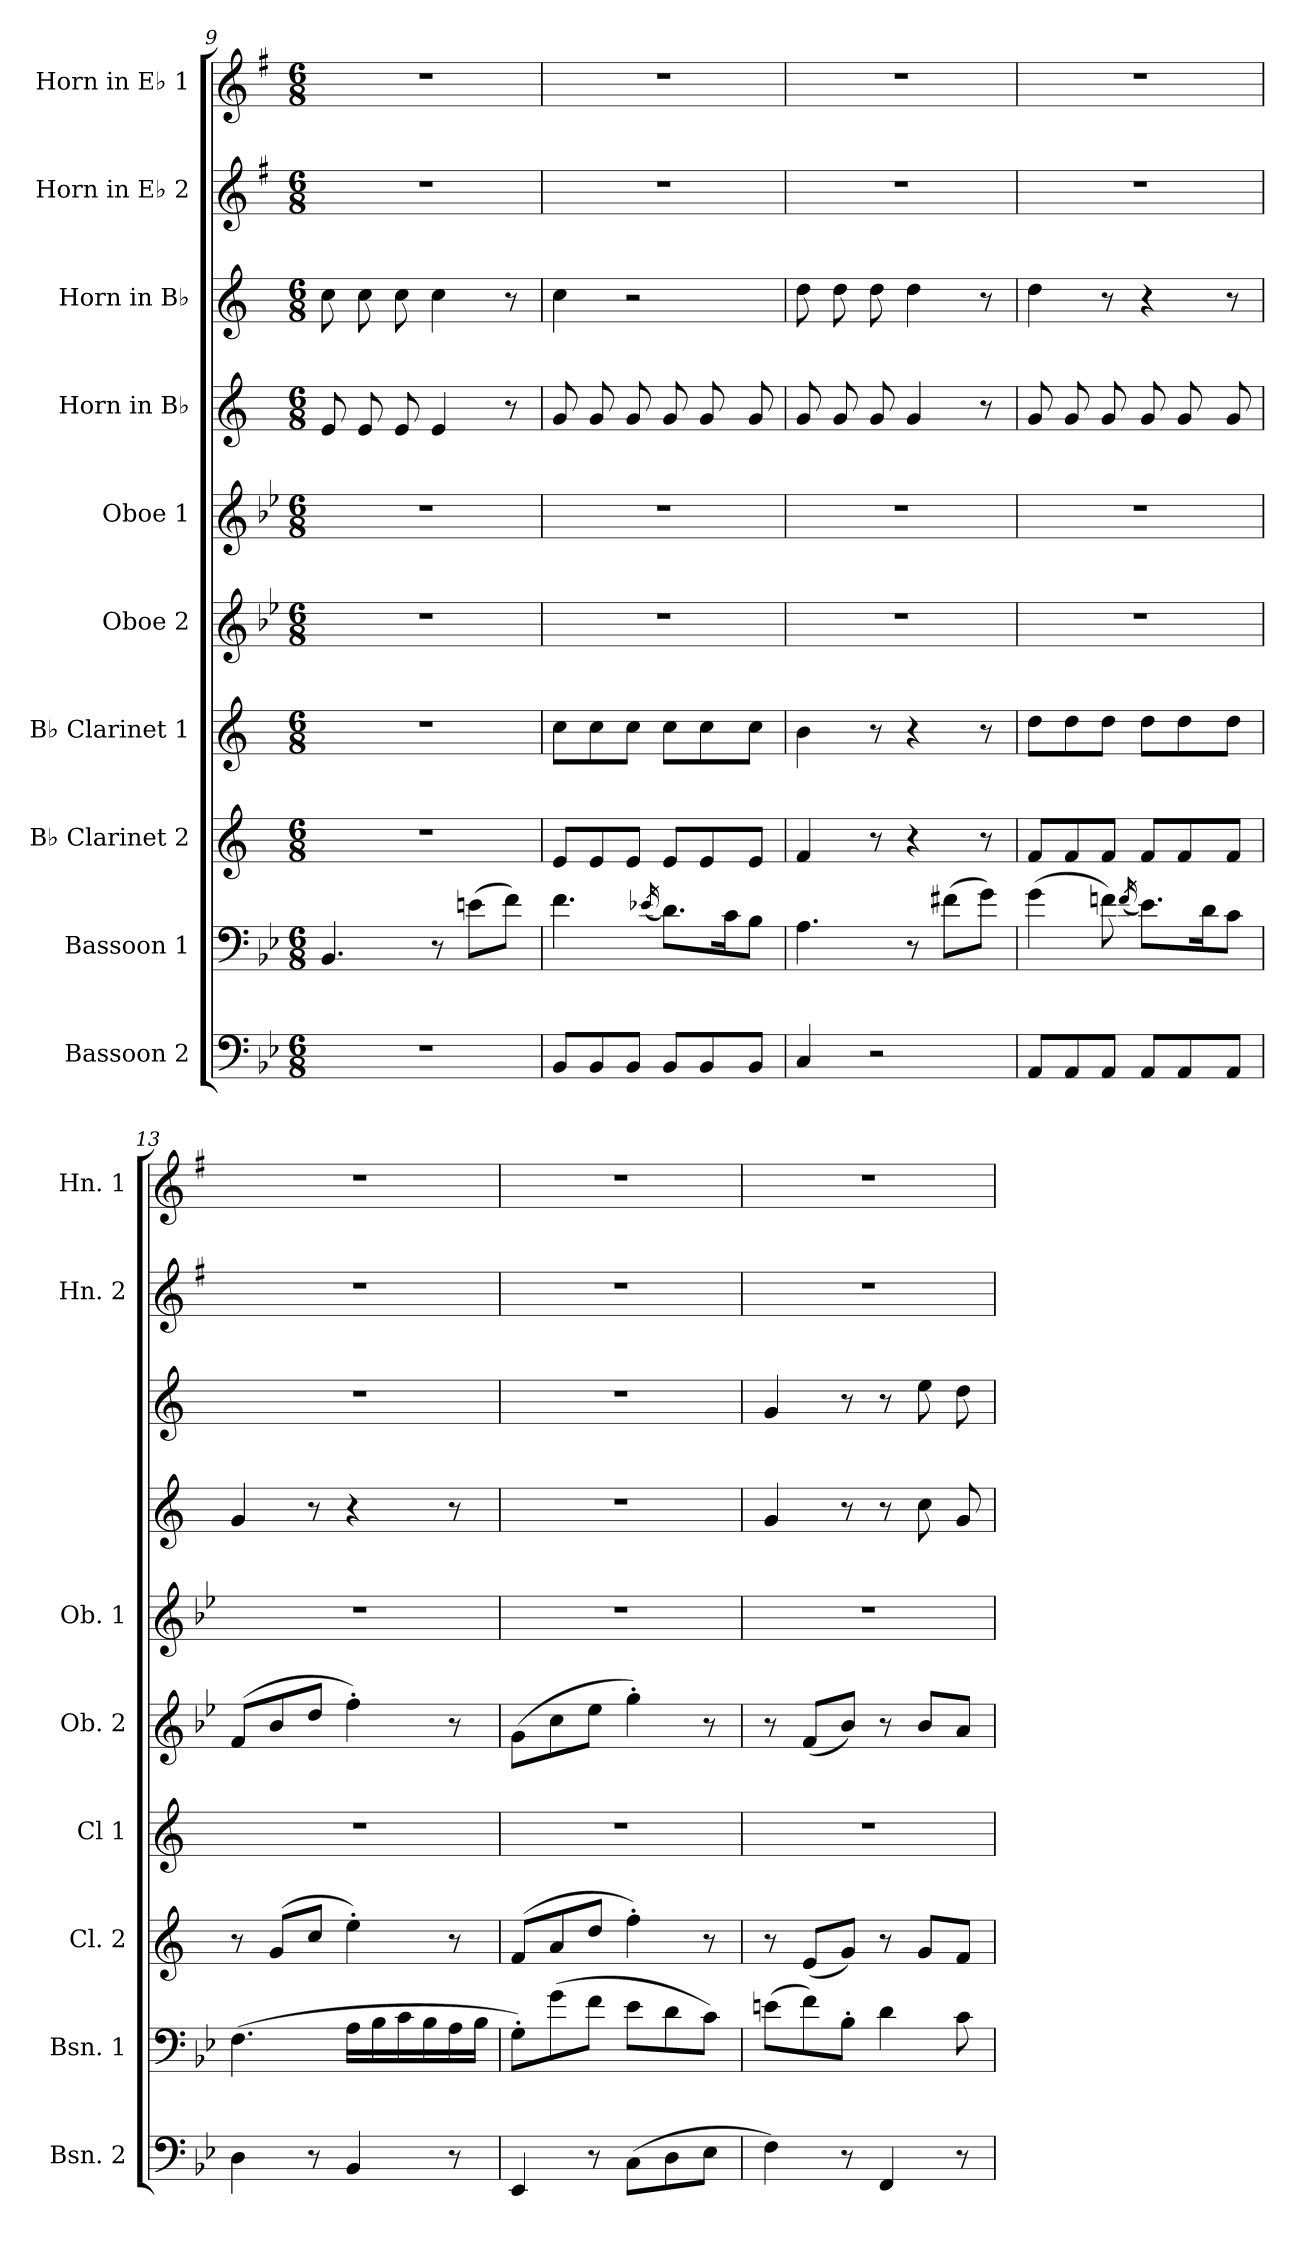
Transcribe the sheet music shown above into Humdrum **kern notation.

**kern	**kern	**kern	**kern	**kern	**kern	**kern	**kern	**kern	**kern
*part10	*part9	*part8	*part7	*part6	*part5	*part4	*part3	*part2	*part1
*staff10	*staff9	*staff8	*staff7	*staff6	*staff5	*staff4	*staff3	*staff2	*staff1
*I"Bassoon 2	*I"Bassoon 1	*I"B♭ Clarinet 2	*I"B♭ Clarinet 1	*I"Oboe 2	*I"Oboe 1	*I"Horn in B♭	*I"Horn in B♭	*I"Horn in E♭ 2	*I"Horn in E♭ 1
*I'Bsn. 2	*I'Bsn. 1	*I'Cl. 2	*I'Cl 1	*I'Ob. 2	*I'Ob. 1	*	*	*I'Hn. 2	*I'Hn. 1
*clefF4	*clefF4	*clefG2	*clefG2	*clefG2	*clefG2	*clefG2	*clefG2	*clefG2	*clefG2
*	*	*ITrd1c2	*ITrd1c2	*	*	*ITrd1c2	*ITrd1c2	*ITrd5c9	*ITrd5c9
*k[b-e-]	*k[b-e-]	*k[b-e-]	*k[b-e-]	*k[b-e-]	*k[b-e-]	*k[b-e-]	*k[b-e-]	*k[b-e-]	*k[b-e-]
*M6/8	*M6/8	*M6/8	*M6/8	*M6/8	*M6/8	*M6/8	*M6/8	*M6/8	*M6/8
=9	=9	=9	=9	=9	=9	=9	=9	=9	=9
2.r	4.BB-/	2.r	2.r	2.r	2.r	8d/	8b-\	2.r	2.r
.	.	.	.	.	.	8d/	8b-\	.	.
.	.	.	.	.	.	8d/	8b-\	.	.
.	8r	.	.	.	.	4d/	4b-\	.	.
.	(>8en\L	.	.	.	.	.	.	.	.
.	8f\J)	.	.	.	.	8r	8r	.	.
=10	=10	=10	=10	=10	=10	=10	=10	=10	=10
8BB-/L	4.f\	8d/L	8b-\L	2.r	2.r	8f/	4b-\	2.r	2.r
8BB-/	.	8d/	8b-\	.	.	8f/	.	.	.
8BB-/J	.	8d/J	8b-\J	.	.	8f/	2r	.	.
.	(<16qe-X/	.	.	.	.	.	.	.	.
8BB-/L	8.d\L)	8d/L	8b-\L	.	.	8f/	.	.	.
8BB-/	.	8d/	8b-\	.	.	8f/	.	.	.
.	16c\K	.	.	.	.	.	.	.	.
8BB-/J	8B-\J	8d/J	8b-\J	.	.	8f/	.	.	.
=11	=11	=11	=11	=11	=11	=11	=11	=11	=11
4C/	4.A\	4e-/	4a\	2.r	2.r	8f/	8cc\	2.r	2.r
.	.	.	.	.	.	8f/	8cc\	.	.
2r	.	8r	8r	.	.	8f/	8cc\	.	.
.	8r	4r	4r	.	.	4f/	4cc\	.	.
.	(>8f#X\L	.	.	.	.	.	.	.	.
.	8g\J)	8r	8r	.	.	8r	8r	.	.
!!LO:PB:g=z
=12	=12	=12	=12	=12	=12	=12	=12	=12	=12
8AA/L	(>4g\	8e-/L	8cc\L	2.r	2.r	8f/	4cc\	2.r	2.r
8AA/	.	8e-/	8cc\	.	.	8f/	.	.	.
8AA/J	8fn\)	8e-/J	8cc\J	.	.	8f/	8r	.	.
.	(<16qf/	.	.	.	.	.	.	.	.
8AA/L	8.e-\L)	8e-/L	8cc\L	.	.	8f/	4r	.	.
8AA/	.	8e-/	8cc\	.	.	8f/	.	.	.
.	16d\K	.	.	.	.	.	.	.	.
8AA/J	8c\J	8e-/J	8cc\J	.	.	8f/	8r	.	.
=13	=13	=13	=13	=13	=13	=13	=13	=13	=13
4D\	(>4.F\	8r	2.r	(>8f/L	2.r	4f/	2.r	2.r	2.r
.	.	(>8f/L	.	8b-/	.	.	.	.	.
8r	.	8b-/J	.	8dd/J	.	8r	.	.	.
4BB-/	16A\LL	4dd'\)	.	4ff'\)	.	4r	.	.	.
.	16B-\	.	.	.	.	.	.	.	.
.	16c\	.	.	.	.	.	.	.	.
.	16B-\	.	.	.	.	.	.	.	.
8r	16A\	8r	.	8r	.	8r	.	.	.
.	16B-\JJ	.	.	.	.	.	.	.	.
=14	=14	=14	=14	=14	=14	=14	=14	=14	=14
4EE-/	8G'\L)	(>8e-/L	2.r	(>8g\L	2.r	2.r	2.r	2.r	2.r
.	(>8g\	8g/	.	8cc\	.	.	.	.	.
8r	8f\J	8cc/J	.	8ee-\J	.	.	.	.	.
(>8C\L	8e-\L	4ee-'\)	.	4gg'\)	.	.	.	.	.
8D\	8d\	.	.	.	.	.	.	.	.
8E-\J	8c\J)	8r	.	8r	.	.	.	.	.
=15	=15	=15	=15	=15	=15	=15	=15	=15	=15
4F\)	(>8en\L	8r	2.r	8r	2.r	4f/	4f/	2.r	2.r
.	8f\)	(<8d/L	.	(<8f/L	.	.	.	.	.
8r	8B-'\J	8f/J)	.	8b-/J)	.	8r	8r	.	.
4FF/	4d\	8r	.	8r	.	8r	8r	.	.
.	.	8f/L	.	8b-/L	.	8b-\	8dd\	.	.
8r	8c\	8e-/J	.	8a/J	.	8f/	8cc\	.	.
=	=	=	=	=	=	=	=	=	=
*-	*-	*-	*-	*-	*-	*-	*-	*-	*-
